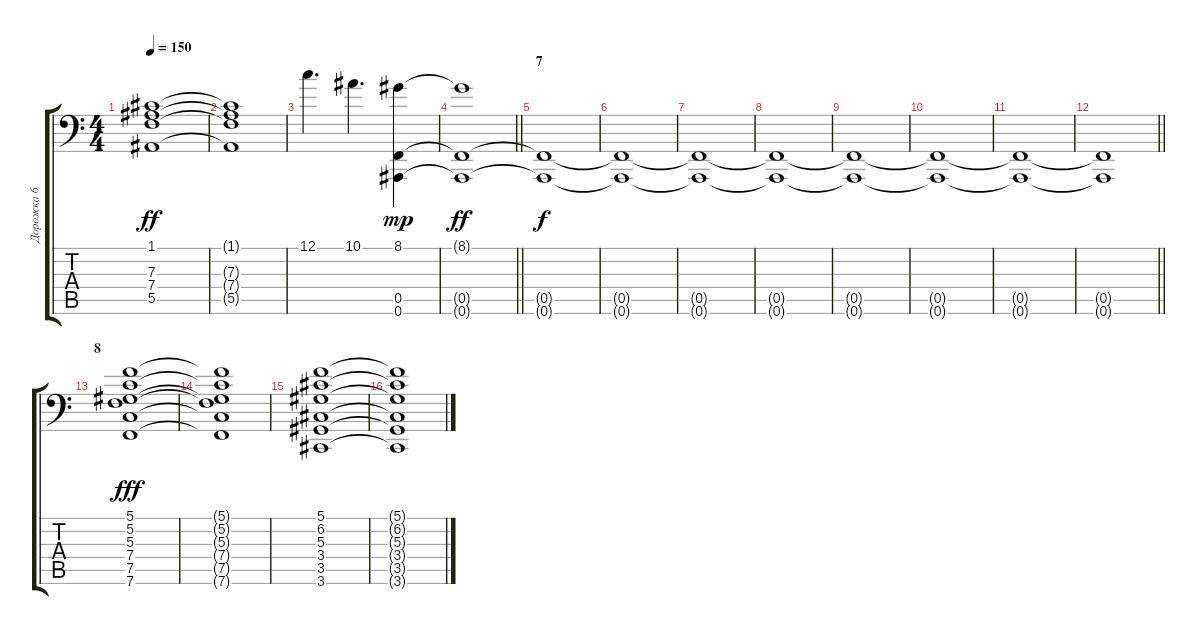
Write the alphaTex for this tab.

\track ("Дорожка 6" "Дорожка 6") {instrument stringensemble1}
\staff {score tabs}
\tuning (C4 G3 Eb3 Bb2 F2 Bb1) {hide}
\ts (4 4)
\tempo 150
\clef f4
\ks c
(1.1 7.3 7.4 5.5).1{dy ff} |
(1.1{t} 7.3{t} 7.4{t} 5.5{t}).1 |
12.1.4{d} 10.1.4{d} (8.1 0.5 0.6).4{dy mp} |
\barLineRight lightlight
(8.1{t} 0.5{t} 0.6{t}).1{dy ff} |
\section ("" "7")
(0.5{t} 0.6{t}).1{dy f} |
(0.5{t} 0.6{t}).1 |
(0.5{t} 0.6{t}).1 |
(0.5{t} 0.6{t}).1 |
(0.5{t} 0.6{t}).1 |
(0.5{t} 0.6{t}).1 |
(0.5{t} 0.6{t}).1 |
\barLineRight lightlight
(0.5{t} 0.6{t}).1 |
\section ("" "8")
(5.1 5.2 5.3 7.4 7.5 7.6).1{dy fff} |
(5.1{t} 5.2{t} 5.3{t} 7.4{t} 7.5{t} 7.6{t}).1 |
(5.1 6.2 5.3 3.4 3.5 3.6).1 |
(5.1{t} 6.2{t} 5.3{t} 3.4{t} 3.5{t} 3.6{t}).1
